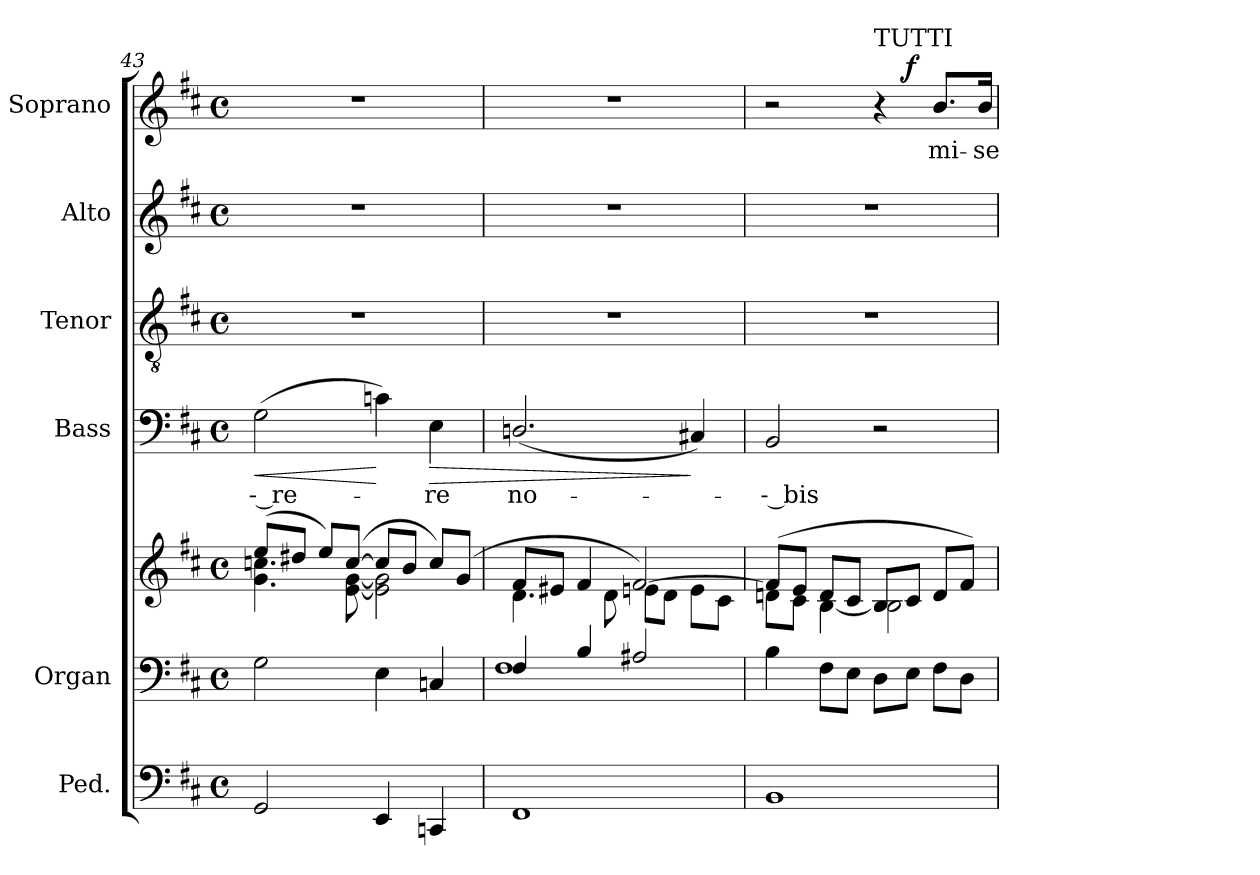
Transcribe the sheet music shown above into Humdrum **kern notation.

**kern	**kern	**kern	**kern	**text	**dynam	**kern	**kern	**kern	**text	**dynam
*part6	*part5	*part5	*part4	*part4	*part4	*part3	*part2	*part1	*part1	*part1
*staff7	*staff6	*staff5	*staff4	*staff4	*staff4	*staff3	*staff2	*staff1	*staff1	*staff1
*I"Ped.	*I"Organ	*	*I"Bass	*	*	*I"Tenor	*I"Alto	*I"Soprano	*	*
*	*I'Org.	*	*I'B.	*	*	*I'T.	*I'A.	*I'S.	*	*
!!LO:LB:g=z
*clefF4	*clefF4	*clefG2	*clefF4	*	*	*clefGv2	*clefG2	*clefG2	*	*
*	*	*	*	*	*	*ITrd7c12	*	*	*	*
*k[f#c#]	*k[f#c#]	*k[f#c#]	*k[f#c#]	*	*	*k[f#c#]	*k[f#c#]	*k[f#c#]	*	*
*D:	*D:	*D:	*D:	*	*	*D:	*D:	*D:	*	*
*M4/4	*M4/4	*M4/4	*M4/4	*	*	*M4/4	*M4/4	*M4/4	*	*
*met(c)	*met(c)	*met(c)	*met(c)	*	*	*met(c)	*met(c)	*met(c)	*	*
=43	=43	=43	=43	=43	=43	=43	=43	=43	=43	=43
*	*	*^	*	*	*	*	*	*	*	*
!	!	!	!	!	!LO:LY:b:color=#000000	!LO:HP:b	!	!	!	!	!
2GGi/	2Gi\	(8eei/L	4.gi\ 4.ccni	(2Gi\	-- re-	<	1r	1r	1r	.	.
.	.	8dd#Xi/J	.	.	.	.	.	.	.	.	.
.	.	8eei/L)	.	.	.	.	.	.	.	.	.
.	.	([8cci/J	[8ei\ [8gi	.	.	.	.	.	.	.	.
4EEi/	4Ei\	8cci/L]	2ei\] 2gi]	4cni\)	.	[	.	.	.	.	.
.	.	8bi/J	.	.	.	.	.	.	.	.	.
!	!	!	!	!	!LO:LY:b:color=#000000	!LO:HP:b	!	!	!	!	!
4CCni/	4Cni/	8cci/L)	.	4Ei\	-re	>	.	.	.	.	.
.	.	(8gi/J	.	.	.	.	.	.	.	.	.
=44	=44	=44	=44	=44	=44	=44	=44	=44	=44	=44	=44
*	*^	*	*	*	*	*	*	*	*	*	*
!	!	!	!	!	!	!LO:LY:b:color=#000000	!	!	!	!	!	!
1FF#i	4F#i/	1F#i	8f#i/L	4.di\	(2.Dni/	no-	.	1r	1r	1r	.	.
.	.	.	8e#Xi/J	.	.	.	.	.	.	.	.	.
.	4Bi/	.	4f#i/	.	.	.	.	.	.	.	.	.
.	.	.	.	8di\	.	.	.	.	.	.	.	.
.	2A#Xi/	.	[2f#i/)	8eni\L	.	.	.	.	.	.	.	.
.	.	.	.	8di\J	.	.	.	.	.	.	.	.
.	.	.	.	8ei\L	4C#Xi/)	.	]	.	.	.	.	.
.	.	.	.	8c#i\J	.	.	.	.	.	.	.	.
*	*v	*v	*	*	*	*	*	*	*	*	*	*
=45	=45	=45	=45	=45	=45	=45	=45	=45	=45	=45	=45
!	!	!	!	!	!LO:LY:b:color=#000000	!	!	!	!	!	!
*	*	*	*	*	*	*	*	*	*^	*	*
1BBi	4Bi\	(8f#i/L]	8dni\L	2BBi/	-- bis	.	1r	1r	2r	2ryy	.	.
.	.	8ei/J	8c#i\J	.	.	.	.	.	.	.	.	.
.	8F#i\L	8di/L	[4Bi\	.	.	.	.	.	.	.	.	.
.	8Ei\J	8c#i/J	.	.	.	.	.	.	.	.	.	.
!	!	!	!	!	!	!	!	!	!LO:TX:a:t=TUTTI	!	!	!
.	8Di\L	8Bi/L]	2Bi\	2r	.	.	.	.	4r	8ryy	.	.
.	8Ei\J	8c#i/J	.	.	.	.	.	.	.	4.ryy	.	f
!	!	!	!	!	!	!	!	!	!	!	!LO:LY:b:color=#000000	!
.	8F#i\L	8di/L	.	.	.	.	.	.	8.bi/L	.	mi-	.
.	8Di\J	8f#i/J)	.	.	.	.	.	.	.	.	.	.
!	!	!	!	!	!	!	!	!	!	!	!LO:LY:b:color=#000000	!
.	.	.	.	.	.	.	.	.	16bi/Jk	.	-se-	.
*	*	*v	*v	*	*	*	*	*	*v	*v	*	*
=	=	=	=	=	=	=	=	=	=	=
*-	*-	*-	*-	*-	*-	*-	*-	*-	*-	*-
